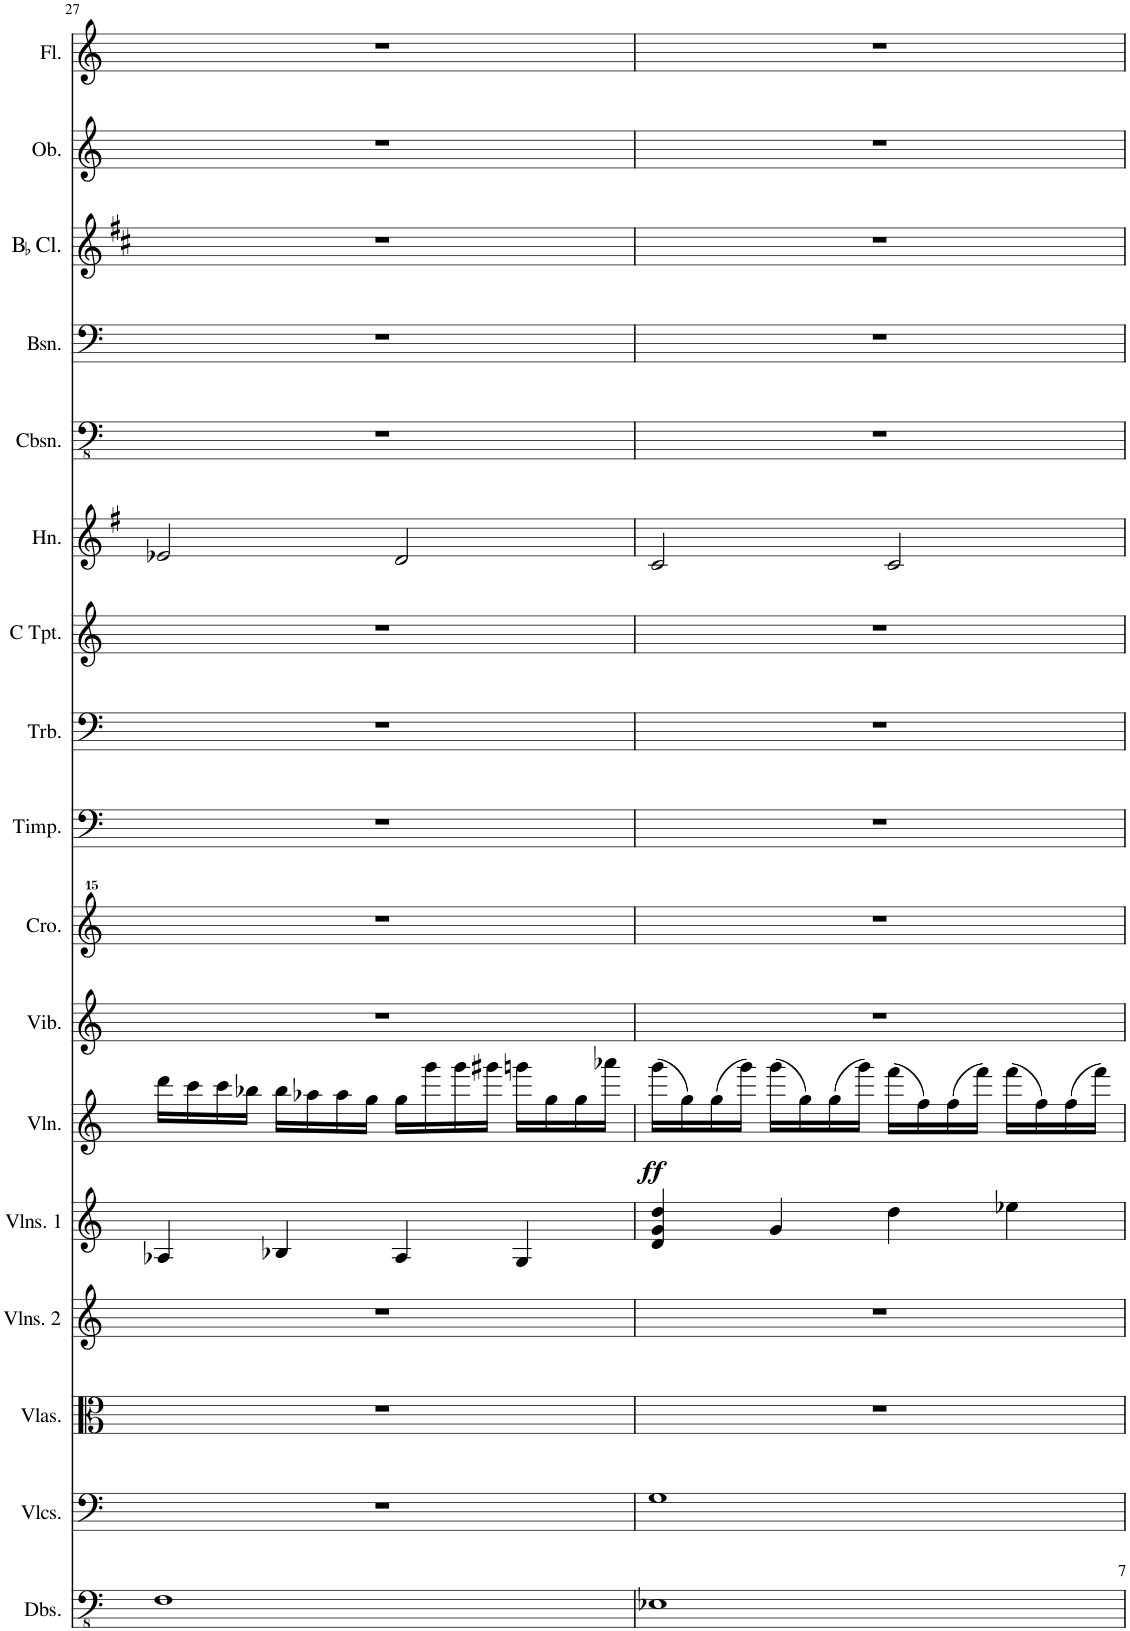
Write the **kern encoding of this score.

**kern	**kern	**kern	**kern	**kern	**kern	**dynam	**kern	**kern	**kern	**kern	**kern	**kern	**kern	**kern	**kern	**kern	**kern
*part17	*part16	*part15	*part14	*part13	*part12	*part12	*part11	*part10	*part9	*part8	*part7	*part6	*part5	*part4	*part3	*part2	*part1
*staff17	*staff16	*staff15	*staff14	*staff13	*staff12	*staff12	*staff11	*staff10	*staff9	*staff8	*staff7	*staff6	*staff5	*staff4	*staff3	*staff2	*staff1
*I"Double Basses	*I"Violoncellos	*I"Violas	*I"Violins 2	*I"Violins 1	*I"Violin	*	*I"Vibraphone	*I"Crotales	*I"Timpani	*I"Trombone	*I"C Trumpet	*I"Horn	*I"Contrabassoon	*I"Bassoon	*I"BaccidentalFlat Clarinet	*I"Oboe	*I"Flute
*I'Dbs.	*I'Vlcs.	*I'Vlas.	*I'Vlns. 2	*I'Vlns. 1	*I'Vln.	*	*I'Vib.	*I'Cro.	*I'Timp.	*I'Trb.	*I'C Tpt.	*I'Hn.	*I'Cbsn.	*I'Bsn.	*I'BaccidentalFlat Cl.	*I'Ob.	*I'Fl.
!!LO:PB:g=z
*clefFv4	*clefF4	*clefC3	*clefG2	*clefG2	*clefG2	*	*clefG2	*clefG^^2	*clefF4	*clefF4	*clefG2	*clefG2	*clefFv4	*clefF4	*clefG2	*clefG2	*clefG2
*	*	*	*	*	*	*	*	*	*	*	*	*Trd4c7	*Trd7c12	*	*Trd1c2	*	*
*k[]	*k[]	*k[]	*k[]	*k[]	*k[]	*	*k[]	*k[]	*k[]	*k[]	*k[]	*k[f#]	*k[]	*k[]	*k[f#c#]	*k[]	*k[]
*M4/4	*M4/4	*M4/4	*M4/4	*M4/4	*M4/4	*	*M4/4	*M4/4	*	*M4/4	*M4/4	*M4/4	*M4/4	*M4/4	*M4/4	*M4/4	*M4/4
=27	=27	=27	=27	=27	=27	=27	=27	=27	=27	=27	=27	=27	=27	=27	=27	=27	=27
1FF	1r	1r	1r	4A-X/	16ddd\LL	.	1r	1r	1r	1r	1r	2e-X/	1r	1r	1r	1r	1r
.	.	.	.	.	16ccc\	.	.	.	.	.	.	.	.	.	.	.	.
.	.	.	.	.	16ccc\	.	.	.	.	.	.	.	.	.	.	.	.
.	.	.	.	.	16bb-X\JJ	.	.	.	.	.	.	.	.	.	.	.	.
.	.	.	.	4B-X/	16bb-\LL	.	.	.	.	.	.	.	.	.	.	.	.
.	.	.	.	.	16aa-X\	.	.	.	.	.	.	.	.	.	.	.	.
.	.	.	.	.	16aa-\	.	.	.	.	.	.	.	.	.	.	.	.
.	.	.	.	.	16gg\JJ	.	.	.	.	.	.	.	.	.	.	.	.
.	.	.	.	4A-/	16gg\LL	.	.	.	.	.	.	2d/	.	.	.	.	.
.	.	.	.	.	16ggg\	.	.	.	.	.	.	.	.	.	.	.	.
.	.	.	.	.	16ggg\	.	.	.	.	.	.	.	.	.	.	.	.
.	.	.	.	.	16ggg#X\JJ	.	.	.	.	.	.	.	.	.	.	.	.
.	.	.	.	4G/	16gggn\LL	.	.	.	.	.	.	.	.	.	.	.	.
.	.	.	.	.	16gg\	.	.	.	.	.	.	.	.	.	.	.	.
.	.	.	.	.	16gg\	.	.	.	.	.	.	.	.	.	.	.	.
.	.	.	.	.	16aaa-X\JJ	.	.	.	.	.	.	.	.	.	.	.	.
=28	=28	=28	=28	=28	=28	=28	=28	=28	=28	=28	=28	=28	=28	=28	=28	=28	=28
!	!	!	!	!	!	!LO:DY:b	!	!	!	!	!	!	!	!	!	!	!
1EE-X	1G	1r	1r	4d/ 4g/ 4dd/	(16ggg\LL	ff	1r	1r	1r	1r	1r	2c/	1r	1r	1r	1r	1r
.	.	.	.	.	16gg\)	.	.	.	.	.	.	.	.	.	.	.	.
.	.	.	.	.	(16gg\	.	.	.	.	.	.	.	.	.	.	.	.
.	.	.	.	.	16ggg\JJ)	.	.	.	.	.	.	.	.	.	.	.	.
.	.	.	.	4g/	(16ggg\LL	.	.	.	.	.	.	.	.	.	.	.	.
.	.	.	.	.	16gg\)	.	.	.	.	.	.	.	.	.	.	.	.
.	.	.	.	.	(16gg\	.	.	.	.	.	.	.	.	.	.	.	.
.	.	.	.	.	16ggg\JJ)	.	.	.	.	.	.	.	.	.	.	.	.
.	.	.	.	4dd\	(16fff\LL	.	.	.	.	.	.	2c/	.	.	.	.	.
.	.	.	.	.	16ff\)	.	.	.	.	.	.	.	.	.	.	.	.
.	.	.	.	.	(16ff\	.	.	.	.	.	.	.	.	.	.	.	.
.	.	.	.	.	16fff\JJ)	.	.	.	.	.	.	.	.	.	.	.	.
.	.	.	.	4ee-X\	(16fff\LL	.	.	.	.	.	.	.	.	.	.	.	.
.	.	.	.	.	16ff\)	.	.	.	.	.	.	.	.	.	.	.	.
.	.	.	.	.	(16ff\	.	.	.	.	.	.	.	.	.	.	.	.
.	.	.	.	.	16fff\JJ)	.	.	.	.	.	.	.	.	.	.	.	.
=	=	=	=	=	=	=	=	=	=	=	=	=	=	=	=	=	=
*-	*-	*-	*-	*-	*-	*-	*-	*-	*-	*-	*-	*-	*-	*-	*-	*-	*-
